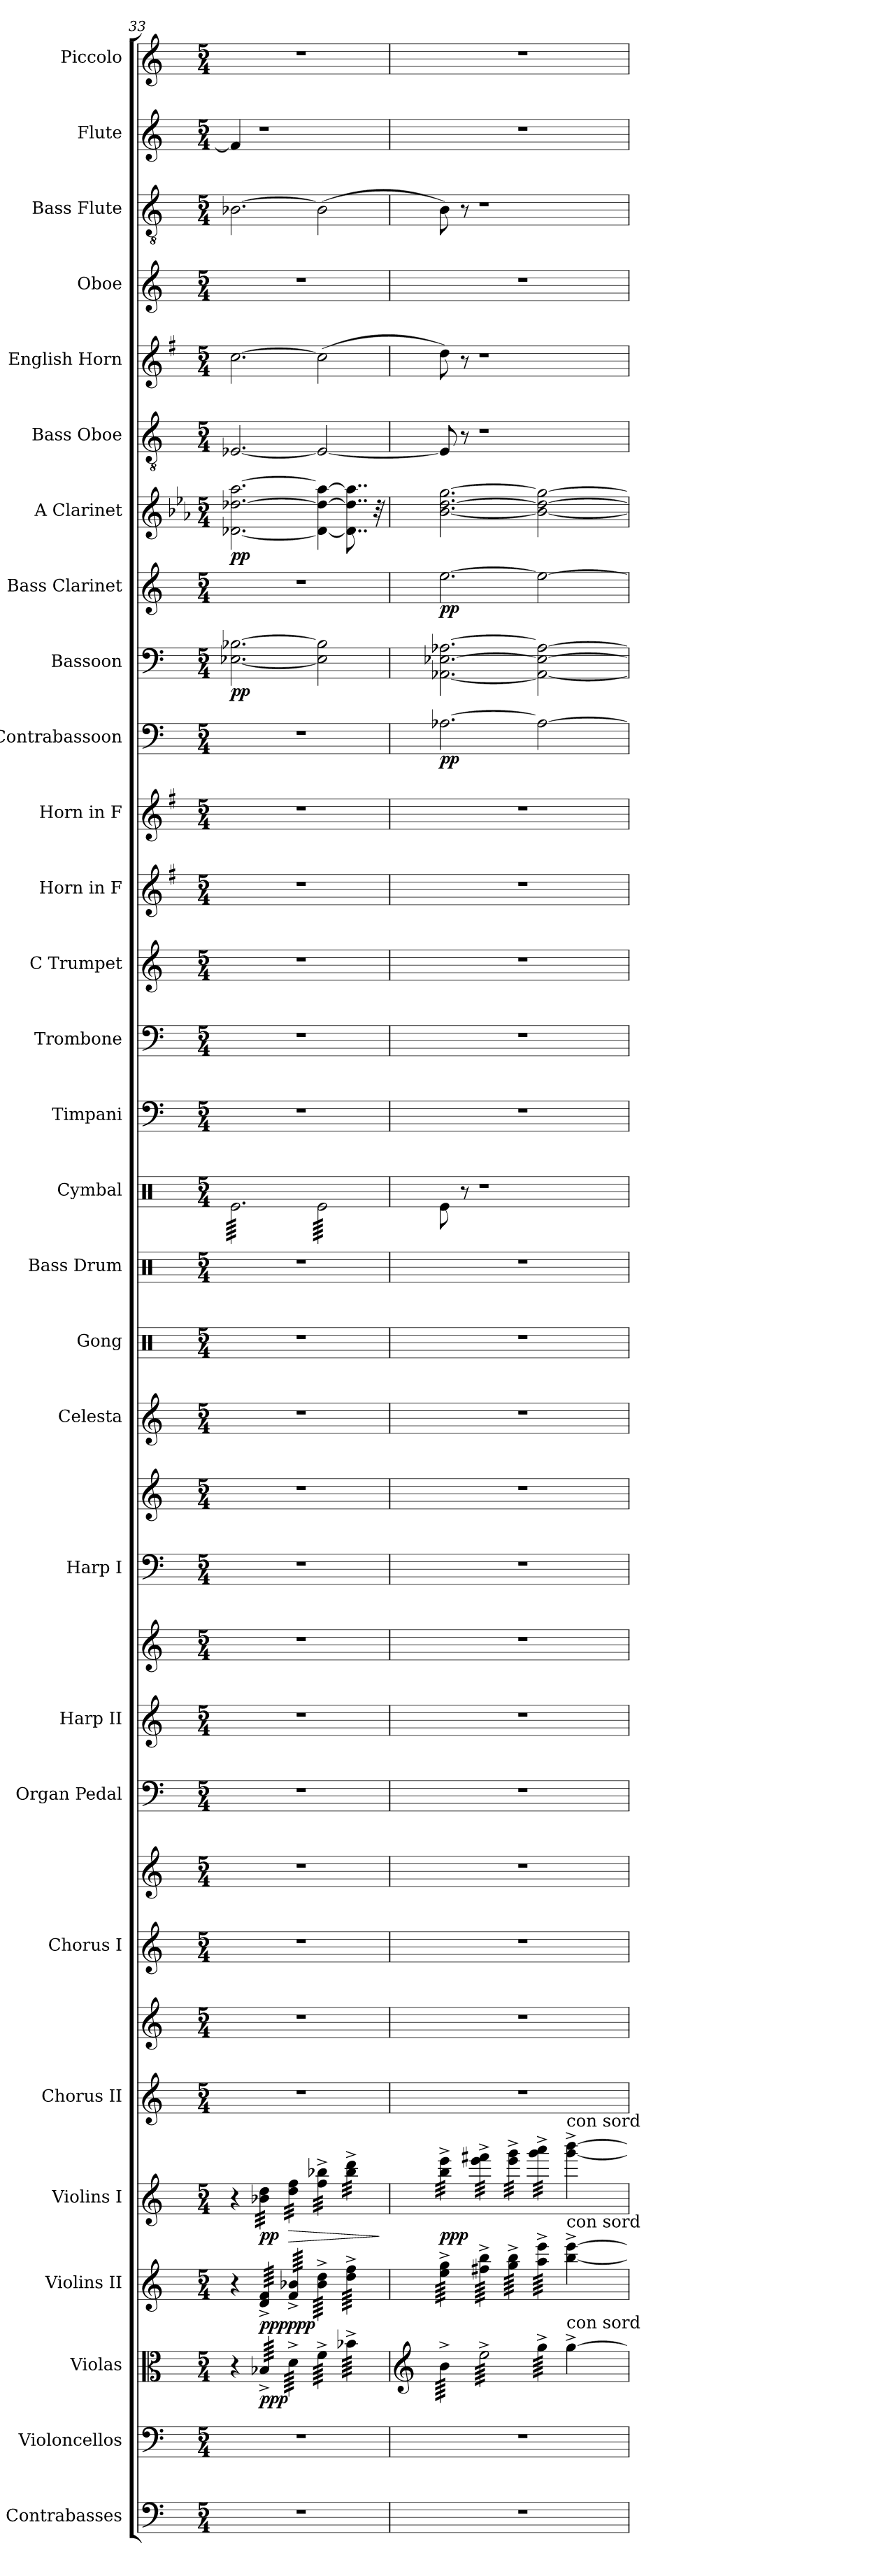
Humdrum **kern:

**kern	**kern	**kern	**dynam	**kern	**dynam	**kern	**dynam	**kern	**kern	**kern	**kern	**kern	**kern	**kern	**kern	**kern	**kern	**kern	**kern	**kern	**kern	**kern	**kern	**kern	**kern	**kern	**dynam	**kern	**dynam	**kern	**dynam	**kern	**dynam	**kern	**kern	**kern	**kern	**kern	**kern
*part29	*part28	*part27	*part27	*part26	*part26	*part25	*part25	*part24	*part24	*part23	*part23	*part22	*part21	*part21	*part20	*part20	*part19	*part18	*part17	*part16	*part15	*part14	*part13	*part12	*part11	*part10	*part10	*part9	*part9	*part8	*part8	*part7	*part7	*part6	*part5	*part4	*part3	*part2	*part1
*staff33	*staff32	*staff31	*staff31	*staff30	*staff30	*staff29	*staff29	*staff28	*staff27	*staff26	*staff25	*staff24	*staff23	*staff22	*staff21	*staff20	*staff19	*staff18	*staff17	*staff16	*staff15	*staff14	*staff13	*staff12	*staff11	*staff10	*staff10	*staff9	*staff9	*staff8	*staff8	*staff7	*staff7	*staff6	*staff5	*staff4	*staff3	*staff2	*staff1
*I"Contrabasses	*I"Violoncellos	*I"Violas	*	*I"Violins II	*	*I"Violins I	*	*I"Chorus II	*	*I"Chorus I	*	*I"Organ Pedal	*I"Harp II	*	*I"Harp I	*	*I"Celesta	*I"Gong	*I"Bass Drum	*I"Cymbal	*I"Timpani	*I"Trombone	*I"C Trumpet	*I"Horn in F	*I"Horn in F	*I"Contrabassoon	*	*I"Bassoon	*	*I"Bass Clarinet	*	*I"A Clarinet	*	*I"Bass Oboe	*I"English Horn	*I"Oboe	*I"Bass Flute	*I"Flute	*I"Piccolo
*I'Cbs.	*I'Vcs.	*I'Vlas.	*	*I'Vlns.	*	*I'Vlns.	*	*I'Chr.	*	*I'Chr.	*	*I'Org.	*I'Hrp.	*	*I'Hrp.	*	*I'Cel.	*I'Gng.	*I'B. Dr.	*I'Cym.	*I'Timp.	*I'Tbn.	*I'C Tpt.	*	*	*I'Cbsn.	*	*I'Bsn.	*	*I'B. Cl.	*	*I'A Cl.	*	*	*I'E. Hn.	*I'Ob.	*I'B. Fl.	*I'Fl.	*I'Picc.
*clefF4	*clefF4	*clefC3	*	*clefG2	*	*clefG2	*	*clefG2	*clefG2	*clefG2	*clefG2	*clefF4	*clefG2	*clefG2	*clefF4	*clefG2	*clefG2	*clefX	*clefX	*clefX	*clefF4	*clefF4	*clefG2	*clefG2	*clefG2	*clefF4	*	*clefF4	*	*clefG2	*	*clefG2	*	*clefGv2	*clefG2	*clefG2	*clefGv2	*clefG2	*clefG2
*ITrd7c12	*	*	*	*	*	*	*	*	*	*	*	*	*	*	*	*	*ITrd-7c-12	*	*	*	*	*	*	*ITrd4c7	*ITrd4c7	*ITrd7c12	*	*	*	*ITrd8c14	*	*ITrd2c3	*	*	*ITrd4c7	*	*	*	*ITrd-7c-12
*k[]	*k[]	*k[]	*	*k[]	*	*k[]	*	*k[]	*k[]	*k[]	*k[]	*k[]	*k[]	*k[]	*k[]	*k[]	*k[]	*k[]	*k[]	*k[]	*k[]	*k[]	*k[]	*k[]	*k[]	*k[]	*	*k[]	*	*k[]	*	*k[]	*	*k[]	*k[]	*k[]	*k[]	*k[]	*k[]
*M5/4	*M5/4	*M5/4	*	*M5/4	*	*M5/4	*	*M5/4	*M5/4	*M5/4	*M5/4	*M5/4	*M5/4	*M5/4	*M5/4	*M5/4	*M5/4	*M5/4	*M5/4	*M5/4	*M5/4	*M5/4	*M5/4	*M5/4	*M5/4	*M5/4	*	*M5/4	*	*M5/4	*	*M5/4	*	*M5/4	*M5/4	*M5/4	*M5/4	*M5/4	*M5/4
*MM60	*MM60	*MM60	*	*MM60	*	*MM60	*	*MM60	*MM60	*MM60	*MM60	*MM60	*MM60	*MM60	*MM60	*MM60	*MM60	*MM60	*MM60	*MM60	*MM60	*MM60	*MM60	*MM60	*MM60	*MM60	*	*MM60	*	*MM60	*	*MM60	*	*MM60	*MM60	*MM60	*MM60	*MM60	*MM60
=33	=33	=33	=33	=33	=33	=33	=33	=33	=33	=33	=33	=33	=33	=33	=33	=33	=33	=33	=33	=33	=33	=33	=33	=33	=33	=33	=33	=33	=33	=33	=33	=33	=33	=33	=33	=33	=33	=33	=33
!	!	!	!	!	!	!	!	!	!	!	!	!	!	!	!	!	!	!	!	!	!	!	!	!	!	!	!	!	!LO:DY:b	!	!	!	!LO:DY:b	!	!	!	!	!	!
*	*	*	*	*	*	*	*	*	*	*	*	*	*	*	*	*	*	*	*	*tremolo	*	*	*	*	*	*	*	*	*	*	*	*	*	*	*	*	*	*	*
4%5r	4%5r	4r	.	4r	.	4r	.	4%5r	4%5r	4%5r	4%5r	4%5r	4%5r	4%5r	4%5r	4%5r	4%5r	4%5r	4%5r	64Re\LLLL	4%5r	4%5r	4%5r	4%5r	4%5r	4%5r	.	[2.E-X\ [2.B-X\	pp	4%5r	.	[2.B-X\ [2.b-X\ [2.ff\	pp	[2.E-X/	[2.f\	4%5r	[2.B-X\	4f/]	4%5r
.	.	.	.	.	.	.	.	.	.	.	.	.	.	.	.	.	.	.	.	64Re\	.	.	.	.	.	.	.	.	.	.	.	.	.	.	.	.	.	.	.
.	.	.	.	.	.	.	.	.	.	.	.	.	.	.	.	.	.	.	.	64Re\	.	.	.	.	.	.	.	.	.	.	.	.	.	.	.	.	.	.	.
.	.	.	.	.	.	.	.	.	.	.	.	.	.	.	.	.	.	.	.	64Re\	.	.	.	.	.	.	.	.	.	.	.	.	.	.	.	.	.	.	.
.	.	.	.	.	.	.	.	.	.	.	.	.	.	.	.	.	.	.	.	64Re\	.	.	.	.	.	.	.	.	.	.	.	.	.	.	.	.	.	.	.
.	.	.	.	.	.	.	.	.	.	.	.	.	.	.	.	.	.	.	.	64Re\	.	.	.	.	.	.	.	.	.	.	.	.	.	.	.	.	.	.	.
.	.	.	.	.	.	.	.	.	.	.	.	.	.	.	.	.	.	.	.	64Re\	.	.	.	.	.	.	.	.	.	.	.	.	.	.	.	.	.	.	.
.	.	.	.	.	.	.	.	.	.	.	.	.	.	.	.	.	.	.	.	64Re\	.	.	.	.	.	.	.	.	.	.	.	.	.	.	.	.	.	.	.
.	.	.	.	.	.	.	.	.	.	.	.	.	.	.	.	.	.	.	.	64Re\	.	.	.	.	.	.	.	.	.	.	.	.	.	.	.	.	.	.	.
.	.	.	.	.	.	.	.	.	.	.	.	.	.	.	.	.	.	.	.	64Re\	.	.	.	.	.	.	.	.	.	.	.	.	.	.	.	.	.	.	.
.	.	.	.	.	.	.	.	.	.	.	.	.	.	.	.	.	.	.	.	64Re\	.	.	.	.	.	.	.	.	.	.	.	.	.	.	.	.	.	.	.
.	.	.	.	.	.	.	.	.	.	.	.	.	.	.	.	.	.	.	.	64Re\	.	.	.	.	.	.	.	.	.	.	.	.	.	.	.	.	.	.	.
.	.	.	.	.	.	.	.	.	.	.	.	.	.	.	.	.	.	.	.	64Re\	.	.	.	.	.	.	.	.	.	.	.	.	.	.	.	.	.	.	.
.	.	.	.	.	.	.	.	.	.	.	.	.	.	.	.	.	.	.	.	64Re\	.	.	.	.	.	.	.	.	.	.	.	.	.	.	.	.	.	.	.
.	.	.	.	.	.	.	.	.	.	.	.	.	.	.	.	.	.	.	.	64Re\	.	.	.	.	.	.	.	.	.	.	.	.	.	.	.	.	.	.	.
.	.	.	.	.	.	.	.	.	.	.	.	.	.	.	.	.	.	.	.	64Re\	.	.	.	.	.	.	.	.	.	.	.	.	.	.	.	.	.	.	.
!	!	!	!	!	!	!LO:TX:a:t=sul pont	!	!	!	!	!	!	!	!	!	!	!	!	!	!	!	!	!	!	!	!	!	!	!	!	!	!	!	!	!	!	!	!	!
!	!	!	!	!LO:TX:a:t=sul pont	!	!	!	!	!	!	!	!	!	!	!	!	!	!	!	!	!	!	!	!	!	!	!	!	!	!	!	!	!	!	!	!	!	!	!
!	!	!LO:TX:a:t=sul pont	!	!	!	!	!	!	!	!	!	!	!	!	!	!	!	!	!	!	!	!	!	!	!	!	!	!	!	!	!	!	!	!	!	!	!	!	!
!	!	!	!LO:DY:b	!	!LO:DY:b	!	!	!	!	!	!	!	!	!	!	!	!	!	!	!	!	!	!	!	!	!	!	!	!	!	!	!	!	!	!	!	!	!	!
!	!	!	!	!	!LO:DY:n=1:b	!	!LO:DY:b	!	!	!	!	!	!	!	!	!	!	!	!	!	!	!	!	!	!	!	!	!	!	!	!	!	!	!	!	!	!	!	!
*	*	*tremolo	*	*	*	*	*	*	*	*	*	*	*	*	*	*	*	*	*	*	*	*	*	*	*	*	*	*	*	*	*	*	*	*	*	*	*	*	*
*	*	*	*	*tremolo	*	*	*	*	*	*	*	*	*	*	*	*	*	*	*	*	*	*	*	*	*	*	*	*	*	*	*	*	*	*	*	*	*	*	*
*	*	*	*	*	*	*tremolo	*	*	*	*	*	*	*	*	*	*	*	*	*	*	*	*	*	*	*	*	*	*	*	*	*	*	*	*	*	*	*	*	*
.	.	64B-X^/LLLL	ppp	64d/^ 64f/^LLLL	ppp ppp	32b-X\ 32dd\LLL	pp	.	.	.	.	.	.	.	.	.	.	.	.	64Re\	.	.	.	.	.	.	.	.	.	.	.	.	.	.	.	.	.	1r	.
.	.	64B-X^/	.	64d/^ 64f/^	.	.	.	.	.	.	.	.	.	.	.	.	.	.	.	64Re\	.	.	.	.	.	.	.	.	.	.	.	.	.	.	.	.	.	.	.
.	.	64B-X^/	.	64d/^ 64f/^	.	32b-X\ 32dd\	.	.	.	.	.	.	.	.	.	.	.	.	.	64Re\	.	.	.	.	.	.	.	.	.	.	.	.	.	.	.	.	.	.	.
.	.	64B-X^/	.	64d/^ 64f/^	.	.	.	.	.	.	.	.	.	.	.	.	.	.	.	64Re\	.	.	.	.	.	.	.	.	.	.	.	.	.	.	.	.	.	.	.
.	.	64B-X^/	.	64d/^ 64f/^	.	32b-X\ 32dd\	.	.	.	.	.	.	.	.	.	.	.	.	.	64Re\	.	.	.	.	.	.	.	.	.	.	.	.	.	.	.	.	.	.	.
.	.	64B-X^/	.	64d/^ 64f/^	.	.	.	.	.	.	.	.	.	.	.	.	.	.	.	64Re\	.	.	.	.	.	.	.	.	.	.	.	.	.	.	.	.	.	.	.
.	.	64B-X^/	.	64d/^ 64f/^	.	32b-X\ 32dd\	.	.	.	.	.	.	.	.	.	.	.	.	.	64Re\	.	.	.	.	.	.	.	.	.	.	.	.	.	.	.	.	.	.	.
.	.	64B-X^/	.	64d/^ 64f/^	.	.	.	.	.	.	.	.	.	.	.	.	.	.	.	64Re\	.	.	.	.	.	.	.	.	.	.	.	.	.	.	.	.	.	.	.
.	.	64B-X^/	.	64d/^ 64f/^	.	32b-X\ 32dd\	.	.	.	.	.	.	.	.	.	.	.	.	.	64Re\	.	.	.	.	.	.	.	.	.	.	.	.	.	.	.	.	.	.	.
.	.	64B-X^/	.	64d/^ 64f/^	.	.	.	.	.	.	.	.	.	.	.	.	.	.	.	64Re\	.	.	.	.	.	.	.	.	.	.	.	.	.	.	.	.	.	.	.
.	.	64B-X^/	.	64d/^ 64f/^	.	32b-X\ 32dd\	.	.	.	.	.	.	.	.	.	.	.	.	.	64Re\	.	.	.	.	.	.	.	.	.	.	.	.	.	.	.	.	.	.	.
.	.	64B-X^/	.	64d/^ 64f/^	.	.	.	.	.	.	.	.	.	.	.	.	.	.	.	64Re\	.	.	.	.	.	.	.	.	.	.	.	.	.	.	.	.	.	.	.
.	.	64B-X^/	.	64d/^ 64f/^	.	32b-X\ 32dd\	.	.	.	.	.	.	.	.	.	.	.	.	.	64Re\	.	.	.	.	.	.	.	.	.	.	.	.	.	.	.	.	.	.	.
.	.	64B-X^/	.	64d/^ 64f/^	.	.	.	.	.	.	.	.	.	.	.	.	.	.	.	64Re\	.	.	.	.	.	.	.	.	.	.	.	.	.	.	.	.	.	.	.
.	.	64B-X^/	.	64d/^ 64f/^	.	32b-X\ 32dd\JJJ	.	.	.	.	.	.	.	.	.	.	.	.	.	64Re\	.	.	.	.	.	.	.	.	.	.	.	.	.	.	.	.	.	.	.
.	.	64B-X^/JJJJ	.	64d/^ 64f/^JJJJ	.	.	.	.	.	.	.	.	.	.	.	.	.	.	.	64Re\	.	.	.	.	.	.	.	.	.	.	.	.	.	.	.	.	.	.	.
!	!	!	!	!	!	!	!LO:HP:b	!	!	!	!	!	!	!	!	!	!	!	!	!	!	!	!	!	!	!	!	!	!	!	!	!	!	!	!	!	!	!	!
.	.	64d^\LLLL	.	64f/^ 64b-X/^LLLL	.	32dd\ 32ff\LLL	>	.	.	.	.	.	.	.	.	.	.	.	.	64Re\	.	.	.	.	.	.	.	.	.	.	.	.	.	.	.	.	.	.	.
.	.	64d^\	.	64f/^ 64b-X/^	.	.	.	.	.	.	.	.	.	.	.	.	.	.	.	64Re\	.	.	.	.	.	.	.	.	.	.	.	.	.	.	.	.	.	.	.
.	.	64d^\	.	64f/^ 64b-X/^	.	32dd\ 32ff\	.	.	.	.	.	.	.	.	.	.	.	.	.	64Re\	.	.	.	.	.	.	.	.	.	.	.	.	.	.	.	.	.	.	.
.	.	64d^\	.	64f/^ 64b-X/^	.	.	.	.	.	.	.	.	.	.	.	.	.	.	.	64Re\	.	.	.	.	.	.	.	.	.	.	.	.	.	.	.	.	.	.	.
.	.	64d^\	.	64f/^ 64b-X/^	.	32dd\ 32ff\	.	.	.	.	.	.	.	.	.	.	.	.	.	64Re\	.	.	.	.	.	.	.	.	.	.	.	.	.	.	.	.	.	.	.
.	.	64d^\	.	64f/^ 64b-X/^	.	.	.	.	.	.	.	.	.	.	.	.	.	.	.	64Re\	.	.	.	.	.	.	.	.	.	.	.	.	.	.	.	.	.	.	.
.	.	64d^\	.	64f/^ 64b-X/^	.	32dd\ 32ff\	.	.	.	.	.	.	.	.	.	.	.	.	.	64Re\	.	.	.	.	.	.	.	.	.	.	.	.	.	.	.	.	.	.	.
.	.	64d^\	.	64f/^ 64b-X/^	.	.	.	.	.	.	.	.	.	.	.	.	.	.	.	64Re\	.	.	.	.	.	.	.	.	.	.	.	.	.	.	.	.	.	.	.
.	.	64d^\	.	64f/^ 64b-X/^	.	32dd\ 32ff\	.	.	.	.	.	.	.	.	.	.	.	.	.	64Re\	.	.	.	.	.	.	.	.	.	.	.	.	.	.	.	.	.	.	.
.	.	64d^\	.	64f/^ 64b-X/^	.	.	.	.	.	.	.	.	.	.	.	.	.	.	.	64Re\	.	.	.	.	.	.	.	.	.	.	.	.	.	.	.	.	.	.	.
.	.	64d^\	.	64f/^ 64b-X/^	.	32dd\ 32ff\	.	.	.	.	.	.	.	.	.	.	.	.	.	64Re\	.	.	.	.	.	.	.	.	.	.	.	.	.	.	.	.	.	.	.
.	.	64d^\	.	64f/^ 64b-X/^	.	.	.	.	.	.	.	.	.	.	.	.	.	.	.	64Re\	.	.	.	.	.	.	.	.	.	.	.	.	.	.	.	.	.	.	.
.	.	64d^\	.	64f/^ 64b-X/^	.	32dd\ 32ff\	.	.	.	.	.	.	.	.	.	.	.	.	.	64Re\	.	.	.	.	.	.	.	.	.	.	.	.	.	.	.	.	.	.	.
.	.	64d^\	.	64f/^ 64b-X/^	.	.	.	.	.	.	.	.	.	.	.	.	.	.	.	64Re\	.	.	.	.	.	.	.	.	.	.	.	.	.	.	.	.	.	.	.
.	.	64d^\	.	64f/^ 64b-X/^	.	32dd\ 32ff\JJJ	.	.	.	.	.	.	.	.	.	.	.	.	.	64Re\	.	.	.	.	.	.	.	.	.	.	.	.	.	.	.	.	.	.	.
.	.	64d^\JJJJ	.	64f/^ 64b-X/^JJJJ	.	.	.	.	.	.	.	.	.	.	.	.	.	.	.	64Re\JJJJ	.	.	.	.	.	.	.	.	.	.	.	.	.	.	.	.	.	.	.
.	.	64f^\LLLL	.	64b-\^ 64dd\^LLLL	.	32ff\^ 32bb-X\^LLL	.	.	.	.	.	.	.	.	.	.	.	.	.	64Re\LLLL	.	.	.	.	.	.	.	2E-\] 2B-\]	.	.	.	4B-\_ 4b-\_ 4ff\_	.	2E-/_	(2f\]	.	(2B-\]	.	.
.	.	64f^\	.	64b-\^ 64dd\^	.	.	.	.	.	.	.	.	.	.	.	.	.	.	.	64Re\	.	.	.	.	.	.	.	.	.	.	.	.	.	.	.	.	.	.	.
.	.	64f^\	.	64b-\^ 64dd\^	.	32ff\^ 32bb-X\^	.	.	.	.	.	.	.	.	.	.	.	.	.	64Re\	.	.	.	.	.	.	.	.	.	.	.	.	.	.	.	.	.	.	.
.	.	64f^\	.	64b-\^ 64dd\^	.	.	.	.	.	.	.	.	.	.	.	.	.	.	.	64Re\	.	.	.	.	.	.	.	.	.	.	.	.	.	.	.	.	.	.	.
.	.	64f^\	.	64b-\^ 64dd\^	.	32ff\^ 32bb-X\^	.	.	.	.	.	.	.	.	.	.	.	.	.	64Re\	.	.	.	.	.	.	.	.	.	.	.	.	.	.	.	.	.	.	.
.	.	64f^\	.	64b-\^ 64dd\^	.	.	.	.	.	.	.	.	.	.	.	.	.	.	.	64Re\	.	.	.	.	.	.	.	.	.	.	.	.	.	.	.	.	.	.	.
.	.	64f^\	.	64b-\^ 64dd\^	.	32ff\^ 32bb-X\^	.	.	.	.	.	.	.	.	.	.	.	.	.	64Re\	.	.	.	.	.	.	.	.	.	.	.	.	.	.	.	.	.	.	.
.	.	64f^\	.	64b-\^ 64dd\^	.	.	.	.	.	.	.	.	.	.	.	.	.	.	.	64Re\	.	.	.	.	.	.	.	.	.	.	.	.	.	.	.	.	.	.	.
.	.	64f^\	.	64b-\^ 64dd\^	.	32ff\^ 32bb-X\^	.	.	.	.	.	.	.	.	.	.	.	.	.	64Re\	.	.	.	.	.	.	.	.	.	.	.	.	.	.	.	.	.	.	.
.	.	64f^\	.	64b-\^ 64dd\^	.	.	.	.	.	.	.	.	.	.	.	.	.	.	.	64Re\	.	.	.	.	.	.	.	.	.	.	.	.	.	.	.	.	.	.	.
.	.	64f^\	.	64b-\^ 64dd\^	.	32ff\^ 32bb-X\^	.	.	.	.	.	.	.	.	.	.	.	.	.	64Re\	.	.	.	.	.	.	.	.	.	.	.	.	.	.	.	.	.	.	.
.	.	64f^\	.	64b-\^ 64dd\^	.	.	.	.	.	.	.	.	.	.	.	.	.	.	.	64Re\	.	.	.	.	.	.	.	.	.	.	.	.	.	.	.	.	.	.	.
.	.	64f^\	.	64b-\^ 64dd\^	.	32ff\^ 32bb-X\^	.	.	.	.	.	.	.	.	.	.	.	.	.	64Re\	.	.	.	.	.	.	.	.	.	.	.	.	.	.	.	.	.	.	.
.	.	64f^\	.	64b-\^ 64dd\^	.	.	.	.	.	.	.	.	.	.	.	.	.	.	.	64Re\	.	.	.	.	.	.	.	.	.	.	.	.	.	.	.	.	.	.	.
.	.	64f^\	.	64b-\^ 64dd\^	.	32ff\^ 32bb-X\^JJJ	.	.	.	.	.	.	.	.	.	.	.	.	.	64Re\	.	.	.	.	.	.	.	.	.	.	.	.	.	.	.	.	.	.	.
.	.	64f^\JJJJ	.	64b-\^ 64dd\^JJJJ	.	.	.	.	.	.	.	.	.	.	.	.	.	.	.	64Re\	.	.	.	.	.	.	.	.	.	.	.	.	.	.	.	.	.	.	.
.	.	64b-X^\LLLL	.	64dd\^ 64ff\^LLLL	.	32bb-\^ 32ddd\^LLL	.	.	.	.	.	.	.	.	.	.	.	.	.	64Re\	.	.	.	.	.	.	.	.	.	.	.	8..B-\] 8..b-\] 8..ff\]	.	.	.	.	.	.	.
.	.	64b-X^\	.	64dd\^ 64ff\^	.	.	.	.	.	.	.	.	.	.	.	.	.	.	.	64Re\	.	.	.	.	.	.	.	.	.	.	.	.	.	.	.	.	.	.	.
.	.	64b-X^\	.	64dd\^ 64ff\^	.	32bb-\^ 32ddd\^	.	.	.	.	.	.	.	.	.	.	.	.	.	64Re\	.	.	.	.	.	.	.	.	.	.	.	.	.	.	.	.	.	.	.
.	.	64b-X^\	.	64dd\^ 64ff\^	.	.	.	.	.	.	.	.	.	.	.	.	.	.	.	64Re\	.	.	.	.	.	.	.	.	.	.	.	.	.	.	.	.	.	.	.
.	.	64b-X^\	.	64dd\^ 64ff\^	.	32bb-\^ 32ddd\^	.	.	.	.	.	.	.	.	.	.	.	.	.	64Re\	.	.	.	.	.	.	.	.	.	.	.	.	.	.	.	.	.	.	.
.	.	64b-X^\	.	64dd\^ 64ff\^	.	.	.	.	.	.	.	.	.	.	.	.	.	.	.	64Re\	.	.	.	.	.	.	.	.	.	.	.	.	.	.	.	.	.	.	.
.	.	64b-X^\	.	64dd\^ 64ff\^	.	32bb-\^ 32ddd\^	.	.	.	.	.	.	.	.	.	.	.	.	.	64Re\	.	.	.	.	.	.	.	.	.	.	.	.	.	.	.	.	.	.	.
.	.	64b-X^\	.	64dd\^ 64ff\^	.	.	.	.	.	.	.	.	.	.	.	.	.	.	.	64Re\	.	.	.	.	.	.	.	.	.	.	.	.	.	.	.	.	.	.	.
.	.	64b-X^\	.	64dd\^ 64ff\^	.	32bb-\^ 32ddd\^	.	.	.	.	.	.	.	.	.	.	.	.	.	64Re\	.	.	.	.	.	.	.	.	.	.	.	.	.	.	.	.	.	.	.
.	.	64b-X^\	.	64dd\^ 64ff\^	.	.	.	.	.	.	.	.	.	.	.	.	.	.	.	64Re\	.	.	.	.	.	.	.	.	.	.	.	.	.	.	.	.	.	.	.
.	.	64b-X^\	.	64dd\^ 64ff\^	.	32bb-\^ 32ddd\^	.	.	.	.	.	.	.	.	.	.	.	.	.	64Re\	.	.	.	.	.	.	.	.	.	.	.	.	.	.	.	.	.	.	.
.	.	64b-X^\	.	64dd\^ 64ff\^	.	.	.	.	.	.	.	.	.	.	.	.	.	.	.	64Re\	.	.	.	.	.	.	.	.	.	.	.	.	.	.	.	.	.	.	.
.	.	64b-X^\	.	64dd\^ 64ff\^	.	32bb-\^ 32ddd\^	.	.	.	.	.	.	.	.	.	.	.	.	.	64Re\	.	.	.	.	.	.	.	.	.	.	.	.	.	.	.	.	.	.	.
.	.	64b-X^\	.	64dd\^ 64ff\^	.	.	.	.	.	.	.	.	.	.	.	.	.	.	.	64Re\	.	.	.	.	.	.	.	.	.	.	.	.	.	.	.	.	.	.	.
.	.	64b-X^\	.	64dd\^ 64ff\^	.	32bb-\^ 32ddd\^JJJ	.	.	.	.	.	.	.	.	.	.	.	.	.	64Re\	.	.	.	.	.	.	.	.	.	.	.	32r	.	.	.	.	.	.	.
.	.	64b-X^\JJJJ	.	64dd\^ 64ff\^JJJJ	.	.	.	.	.	.	.	.	.	.	.	.	.	.	.	64Re\JJJJ	.	.	.	.	.	.	.	.	.	.	.	.	.	.	.	.	.	.	.
*	*	*	*	*	*	*	*	*	*	*	*	*	*	*	*	*	*	*	*	*Xtremolo	*	*	*	*	*	*	*	*	*	*	*	*	*	*	*	*	*	*	*
.	.	.	.	.	.	.	]	.	.	.	.	.	.	.	.	.	.	.	.	.	.	.	.	.	.	.	.	.	.	.	.	.	.	.	.	.	.	.	.
=34	=34	=34	=34	=34	=34	=34	=34	=34	=34	=34	=34	=34	=34	=34	=34	=34	=34	=34	=34	=34	=34	=34	=34	=34	=34	=34	=34	=34	=34	=34	=34	=34	=34	=34	=34	=34	=34	=34	=34
*	*	*clefG2	*	*	*	*	*	*	*	*	*	*	*	*	*	*	*	*	*	*	*	*	*	*	*	*	*	*	*	*	*	*	*	*	*	*	*	*	*
!	!	!	!	!	!	!	!LO:DY:b	!	!	!	!	!	!	!	!	!	!	!	!	!	!	!	!	!	!	!	!LO:DY:b	!	!	!	!LO:DY:b	!	!	!	!	!	!	!	!
4%5r	4%5r	64b^\LLLL	.	64ee\^ 64gg\^LLLL	.	32bb\^ 32eee\^LLL	ppp	4%5r	4%5r	4%5r	4%5r	4%5r	4%5r	4%5r	4%5r	4%5r	4%5r	4%5r	4%5r	8Re\	4%5r	4%5r	4%5r	4%5r	4%5r	[2.AA-X\	pp	[2.AA-X\ [2.E-X\ [2.A-X\	.	[2.e\	pp	[2.g\ [2.b\ [2.ee\	.	8E-/]	8g\)	4%5r	8B\)	4%5r	4%5r
.	.	64b^\	.	64ee\^ 64gg\^	.	.	.	.	.	.	.	.	.	.	.	.	.	.	.	.	.	.	.	.	.	.	.	.	.	.	.	.	.	.	.	.	.	.	.
.	.	64b^\	.	64ee\^ 64gg\^	.	32bb\^ 32eee\^	.	.	.	.	.	.	.	.	.	.	.	.	.	.	.	.	.	.	.	.	.	.	.	.	.	.	.	.	.	.	.	.	.
.	.	64b^\	.	64ee\^ 64gg\^	.	.	.	.	.	.	.	.	.	.	.	.	.	.	.	.	.	.	.	.	.	.	.	.	.	.	.	.	.	.	.	.	.	.	.
.	.	64b^\	.	64ee\^ 64gg\^	.	32bb\^ 32eee\^	.	.	.	.	.	.	.	.	.	.	.	.	.	.	.	.	.	.	.	.	.	.	.	.	.	.	.	.	.	.	.	.	.
.	.	64b^\	.	64ee\^ 64gg\^	.	.	.	.	.	.	.	.	.	.	.	.	.	.	.	.	.	.	.	.	.	.	.	.	.	.	.	.	.	.	.	.	.	.	.
.	.	64b^\	.	64ee\^ 64gg\^	.	32bb\^ 32eee\^	.	.	.	.	.	.	.	.	.	.	.	.	.	.	.	.	.	.	.	.	.	.	.	.	.	.	.	.	.	.	.	.	.
.	.	64b^\	.	64ee\^ 64gg\^	.	.	.	.	.	.	.	.	.	.	.	.	.	.	.	.	.	.	.	.	.	.	.	.	.	.	.	.	.	.	.	.	.	.	.
.	.	64b^\	.	64ee\^ 64gg\^	.	32bb\^ 32eee\^	.	.	.	.	.	.	.	.	.	.	.	.	.	8r	.	.	.	.	.	.	.	.	.	.	.	.	.	8r	8r	.	8r	.	.
.	.	64b^\	.	64ee\^ 64gg\^	.	.	.	.	.	.	.	.	.	.	.	.	.	.	.	.	.	.	.	.	.	.	.	.	.	.	.	.	.	.	.	.	.	.	.
.	.	64b^\	.	64ee\^ 64gg\^	.	32bb\^ 32eee\^	.	.	.	.	.	.	.	.	.	.	.	.	.	.	.	.	.	.	.	.	.	.	.	.	.	.	.	.	.	.	.	.	.
.	.	64b^\	.	64ee\^ 64gg\^	.	.	.	.	.	.	.	.	.	.	.	.	.	.	.	.	.	.	.	.	.	.	.	.	.	.	.	.	.	.	.	.	.	.	.
.	.	64b^\	.	64ee\^ 64gg\^	.	32bb\^ 32eee\^	.	.	.	.	.	.	.	.	.	.	.	.	.	.	.	.	.	.	.	.	.	.	.	.	.	.	.	.	.	.	.	.	.
.	.	64b^\	.	64ee\^ 64gg\^	.	.	.	.	.	.	.	.	.	.	.	.	.	.	.	.	.	.	.	.	.	.	.	.	.	.	.	.	.	.	.	.	.	.	.
.	.	64b^\	.	64ee\^ 64gg\^	.	32bb\^ 32eee\^JJJ	.	.	.	.	.	.	.	.	.	.	.	.	.	.	.	.	.	.	.	.	.	.	.	.	.	.	.	.	.	.	.	.	.
.	.	64b^\JJJJ	.	64ee\^ 64gg\^JJJJ	.	.	.	.	.	.	.	.	.	.	.	.	.	.	.	.	.	.	.	.	.	.	.	.	.	.	.	.	.	.	.	.	.	.	.
.	.	64ee^\LLLL	.	64ff#X\^ 64bb\^LLLL	.	32eee\^ 32fff#X\^LLL	.	.	.	.	.	.	.	.	.	.	.	.	.	1r	.	.	.	.	.	.	.	.	.	.	.	.	.	1r	1r	.	1r	.	.
.	.	64ee^\	.	64ff#X\^ 64bb\^	.	.	.	.	.	.	.	.	.	.	.	.	.	.	.	.	.	.	.	.	.	.	.	.	.	.	.	.	.	.	.	.	.	.	.
.	.	64ee^\	.	64ff#X\^ 64bb\^	.	32eee\^ 32fff#X\^	.	.	.	.	.	.	.	.	.	.	.	.	.	.	.	.	.	.	.	.	.	.	.	.	.	.	.	.	.	.	.	.	.
.	.	64ee^\	.	64ff#X\^ 64bb\^	.	.	.	.	.	.	.	.	.	.	.	.	.	.	.	.	.	.	.	.	.	.	.	.	.	.	.	.	.	.	.	.	.	.	.
.	.	64ee^\	.	64ff#X\^ 64bb\^	.	32eee\^ 32fff#X\^	.	.	.	.	.	.	.	.	.	.	.	.	.	.	.	.	.	.	.	.	.	.	.	.	.	.	.	.	.	.	.	.	.
.	.	64ee^\	.	64ff#X\^ 64bb\^	.	.	.	.	.	.	.	.	.	.	.	.	.	.	.	.	.	.	.	.	.	.	.	.	.	.	.	.	.	.	.	.	.	.	.
.	.	64ee^\	.	64ff#X\^ 64bb\^	.	32eee\^ 32fff#X\^	.	.	.	.	.	.	.	.	.	.	.	.	.	.	.	.	.	.	.	.	.	.	.	.	.	.	.	.	.	.	.	.	.
.	.	64ee^\	.	64ff#X\^ 64bb\^	.	.	.	.	.	.	.	.	.	.	.	.	.	.	.	.	.	.	.	.	.	.	.	.	.	.	.	.	.	.	.	.	.	.	.
.	.	64ee^\	.	64ff#X\^ 64bb\^	.	32eee\^ 32fff#X\^	.	.	.	.	.	.	.	.	.	.	.	.	.	.	.	.	.	.	.	.	.	.	.	.	.	.	.	.	.	.	.	.	.
.	.	64ee^\	.	64ff#X\^ 64bb\^	.	.	.	.	.	.	.	.	.	.	.	.	.	.	.	.	.	.	.	.	.	.	.	.	.	.	.	.	.	.	.	.	.	.	.
.	.	64ee^\	.	64ff#X\^ 64bb\^	.	32eee\^ 32fff#X\^	.	.	.	.	.	.	.	.	.	.	.	.	.	.	.	.	.	.	.	.	.	.	.	.	.	.	.	.	.	.	.	.	.
.	.	64ee^\	.	64ff#X\^ 64bb\^	.	.	.	.	.	.	.	.	.	.	.	.	.	.	.	.	.	.	.	.	.	.	.	.	.	.	.	.	.	.	.	.	.	.	.
.	.	64ee^\	.	64ff#X\^ 64bb\^	.	32eee\^ 32fff#X\^	.	.	.	.	.	.	.	.	.	.	.	.	.	.	.	.	.	.	.	.	.	.	.	.	.	.	.	.	.	.	.	.	.
.	.	64ee^\	.	64ff#X\^ 64bb\^	.	.	.	.	.	.	.	.	.	.	.	.	.	.	.	.	.	.	.	.	.	.	.	.	.	.	.	.	.	.	.	.	.	.	.
.	.	64ee^\	.	64ff#X\^ 64bb\^	.	32eee\^ 32fff#X\^JJJ	.	.	.	.	.	.	.	.	.	.	.	.	.	.	.	.	.	.	.	.	.	.	.	.	.	.	.	.	.	.	.	.	.
.	.	64ee^\	.	64ff#X\^ 64bb\^JJJJ	.	.	.	.	.	.	.	.	.	.	.	.	.	.	.	.	.	.	.	.	.	.	.	.	.	.	.	.	.	.	.	.	.	.	.
.	.	64ee^\	.	64gg\^ 64bb\^LLLL	.	32eee\^ 32ggg\^LLL	.	.	.	.	.	.	.	.	.	.	.	.	.	.	.	.	.	.	.	.	.	.	.	.	.	.	.	.	.	.	.	.	.
.	.	64ee^\	.	64gg\^ 64bb\^	.	.	.	.	.	.	.	.	.	.	.	.	.	.	.	.	.	.	.	.	.	.	.	.	.	.	.	.	.	.	.	.	.	.	.
.	.	64ee^\	.	64gg\^ 64bb\^	.	32eee\^ 32ggg\^	.	.	.	.	.	.	.	.	.	.	.	.	.	.	.	.	.	.	.	.	.	.	.	.	.	.	.	.	.	.	.	.	.
.	.	64ee^\	.	64gg\^ 64bb\^	.	.	.	.	.	.	.	.	.	.	.	.	.	.	.	.	.	.	.	.	.	.	.	.	.	.	.	.	.	.	.	.	.	.	.
.	.	64ee^\	.	64gg\^ 64bb\^	.	32eee\^ 32ggg\^	.	.	.	.	.	.	.	.	.	.	.	.	.	.	.	.	.	.	.	.	.	.	.	.	.	.	.	.	.	.	.	.	.
.	.	64ee^\	.	64gg\^ 64bb\^	.	.	.	.	.	.	.	.	.	.	.	.	.	.	.	.	.	.	.	.	.	.	.	.	.	.	.	.	.	.	.	.	.	.	.
.	.	64ee^\	.	64gg\^ 64bb\^	.	32eee\^ 32ggg\^	.	.	.	.	.	.	.	.	.	.	.	.	.	.	.	.	.	.	.	.	.	.	.	.	.	.	.	.	.	.	.	.	.
.	.	64ee^\	.	64gg\^ 64bb\^	.	.	.	.	.	.	.	.	.	.	.	.	.	.	.	.	.	.	.	.	.	.	.	.	.	.	.	.	.	.	.	.	.	.	.
.	.	64ee^\	.	64gg\^ 64bb\^	.	32eee\^ 32ggg\^	.	.	.	.	.	.	.	.	.	.	.	.	.	.	.	.	.	.	.	.	.	.	.	.	.	.	.	.	.	.	.	.	.
.	.	64ee^\	.	64gg\^ 64bb\^	.	.	.	.	.	.	.	.	.	.	.	.	.	.	.	.	.	.	.	.	.	.	.	.	.	.	.	.	.	.	.	.	.	.	.
.	.	64ee^\	.	64gg\^ 64bb\^	.	32eee\^ 32ggg\^	.	.	.	.	.	.	.	.	.	.	.	.	.	.	.	.	.	.	.	.	.	.	.	.	.	.	.	.	.	.	.	.	.
.	.	64ee^\	.	64gg\^ 64bb\^	.	.	.	.	.	.	.	.	.	.	.	.	.	.	.	.	.	.	.	.	.	.	.	.	.	.	.	.	.	.	.	.	.	.	.
.	.	64ee^\	.	64gg\^ 64bb\^	.	32eee\^ 32ggg\^	.	.	.	.	.	.	.	.	.	.	.	.	.	.	.	.	.	.	.	.	.	.	.	.	.	.	.	.	.	.	.	.	.
.	.	64ee^\	.	64gg\^ 64bb\^	.	.	.	.	.	.	.	.	.	.	.	.	.	.	.	.	.	.	.	.	.	.	.	.	.	.	.	.	.	.	.	.	.	.	.
.	.	64ee^\	.	64gg\^ 64bb\^	.	32eee\^ 32ggg\^JJJ	.	.	.	.	.	.	.	.	.	.	.	.	.	.	.	.	.	.	.	.	.	.	.	.	.	.	.	.	.	.	.	.	.
.	.	64ee^\JJJJ	.	64gg\^ 64bb\^JJJJ	.	.	.	.	.	.	.	.	.	.	.	.	.	.	.	.	.	.	.	.	.	.	.	.	.	.	.	.	.	.	.	.	.	.	.
.	.	64gg^\LLLL	.	64aa\^ 64eee\^LLLL	.	32ggg\^ 32aaa\^LLL	.	.	.	.	.	.	.	.	.	.	.	.	.	.	.	.	.	.	.	2AA-\_	.	2AA-\_ 2E-\_ 2A-\_	.	2e\_	.	2g\_ 2b\_ 2ee\_	.	.	.	.	.	.	.
.	.	64gg^\	.	64aa\^ 64eee\^	.	.	.	.	.	.	.	.	.	.	.	.	.	.	.	.	.	.	.	.	.	.	.	.	.	.	.	.	.	.	.	.	.	.	.
.	.	64gg^\	.	64aa\^ 64eee\^	.	32ggg\^ 32aaa\^	.	.	.	.	.	.	.	.	.	.	.	.	.	.	.	.	.	.	.	.	.	.	.	.	.	.	.	.	.	.	.	.	.
.	.	64gg^\	.	64aa\^ 64eee\^	.	.	.	.	.	.	.	.	.	.	.	.	.	.	.	.	.	.	.	.	.	.	.	.	.	.	.	.	.	.	.	.	.	.	.
.	.	64gg^\	.	64aa\^ 64eee\^	.	32ggg\^ 32aaa\^	.	.	.	.	.	.	.	.	.	.	.	.	.	.	.	.	.	.	.	.	.	.	.	.	.	.	.	.	.	.	.	.	.
.	.	64gg^\	.	64aa\^ 64eee\^	.	.	.	.	.	.	.	.	.	.	.	.	.	.	.	.	.	.	.	.	.	.	.	.	.	.	.	.	.	.	.	.	.	.	.
.	.	64gg^\	.	64aa\^ 64eee\^	.	32ggg\^ 32aaa\^	.	.	.	.	.	.	.	.	.	.	.	.	.	.	.	.	.	.	.	.	.	.	.	.	.	.	.	.	.	.	.	.	.
.	.	64gg^\	.	64aa\^ 64eee\^	.	.	.	.	.	.	.	.	.	.	.	.	.	.	.	.	.	.	.	.	.	.	.	.	.	.	.	.	.	.	.	.	.	.	.
.	.	64gg^\	.	64aa\^ 64eee\^	.	32ggg\^ 32aaa\^	.	.	.	.	.	.	.	.	.	.	.	.	.	.	.	.	.	.	.	.	.	.	.	.	.	.	.	.	.	.	.	.	.
.	.	64gg^\	.	64aa\^ 64eee\^	.	.	.	.	.	.	.	.	.	.	.	.	.	.	.	.	.	.	.	.	.	.	.	.	.	.	.	.	.	.	.	.	.	.	.
.	.	64gg^\	.	64aa\^ 64eee\^	.	32ggg\^ 32aaa\^	.	.	.	.	.	.	.	.	.	.	.	.	.	.	.	.	.	.	.	.	.	.	.	.	.	.	.	.	.	.	.	.	.
.	.	64gg^\	.	64aa\^ 64eee\^	.	.	.	.	.	.	.	.	.	.	.	.	.	.	.	.	.	.	.	.	.	.	.	.	.	.	.	.	.	.	.	.	.	.	.
.	.	64gg^\	.	64aa\^ 64eee\^	.	32ggg\^ 32aaa\^	.	.	.	.	.	.	.	.	.	.	.	.	.	.	.	.	.	.	.	.	.	.	.	.	.	.	.	.	.	.	.	.	.
.	.	64gg^\	.	64aa\^ 64eee\^	.	.	.	.	.	.	.	.	.	.	.	.	.	.	.	.	.	.	.	.	.	.	.	.	.	.	.	.	.	.	.	.	.	.	.
.	.	64gg^\	.	64aa\^ 64eee\^	.	32ggg\^ 32aaa\^JJJ	.	.	.	.	.	.	.	.	.	.	.	.	.	.	.	.	.	.	.	.	.	.	.	.	.	.	.	.	.	.	.	.	.
*	*	*	*	*	*	*Xtremolo	*	*	*	*	*	*	*	*	*	*	*	*	*	*	*	*	*	*	*	*	*	*	*	*	*	*	*	*	*	*	*	*	*
.	.	64gg^\JJJJ	.	64aa\^ 64eee\^JJJJ	.	.	.	.	.	.	.	.	.	.	.	.	.	.	.	.	.	.	.	.	.	.	.	.	.	.	.	.	.	.	.	.	.	.	.
*	*	*	*	*Xtremolo	*	*	*	*	*	*	*	*	*	*	*	*	*	*	*	*	*	*	*	*	*	*	*	*	*	*	*	*	*	*	*	*	*	*	*
*	*	*Xtremolo	*	*	*	*	*	*	*	*	*	*	*	*	*	*	*	*	*	*	*	*	*	*	*	*	*	*	*	*	*	*	*	*	*	*	*	*	*
!	!	!	!	!	!	!LO:TX:a:t=con sord	!	!	!	!	!	!	!	!	!	!	!	!	!	!	!	!	!	!	!	!	!	!	!	!	!	!	!	!	!	!	!	!	!
!	!	!	!	!LO:TX:a:t=con sord	!	!	!	!	!	!	!	!	!	!	!	!	!	!	!	!	!	!	!	!	!	!	!	!	!	!	!	!	!	!	!	!	!	!	!
!	!	!LO:TX:a:t=con sord	!	!	!	!	!	!	!	!	!	!	!	!	!	!	!	!	!	!	!	!	!	!	!	!	!	!	!	!	!	!	!	!	!	!	!	!	!
.	.	[4gg^\	.	[4bb\^ [4eee\^	.	[4ggg\^ [4bbb\^	.	.	.	.	.	.	.	.	.	.	.	.	.	.	.	.	.	.	.	.	.	.	.	.	.	.	.	.	.	.	.	.	.
=	=	=	=	=	=	=	=	=	=	=	=	=	=	=	=	=	=	=	=	=	=	=	=	=	=	=	=	=	=	=	=	=	=	=	=	=	=	=	=
*-	*-	*-	*-	*-	*-	*-	*-	*-	*-	*-	*-	*-	*-	*-	*-	*-	*-	*-	*-	*-	*-	*-	*-	*-	*-	*-	*-	*-	*-	*-	*-	*-	*-	*-	*-	*-	*-	*-	*-
